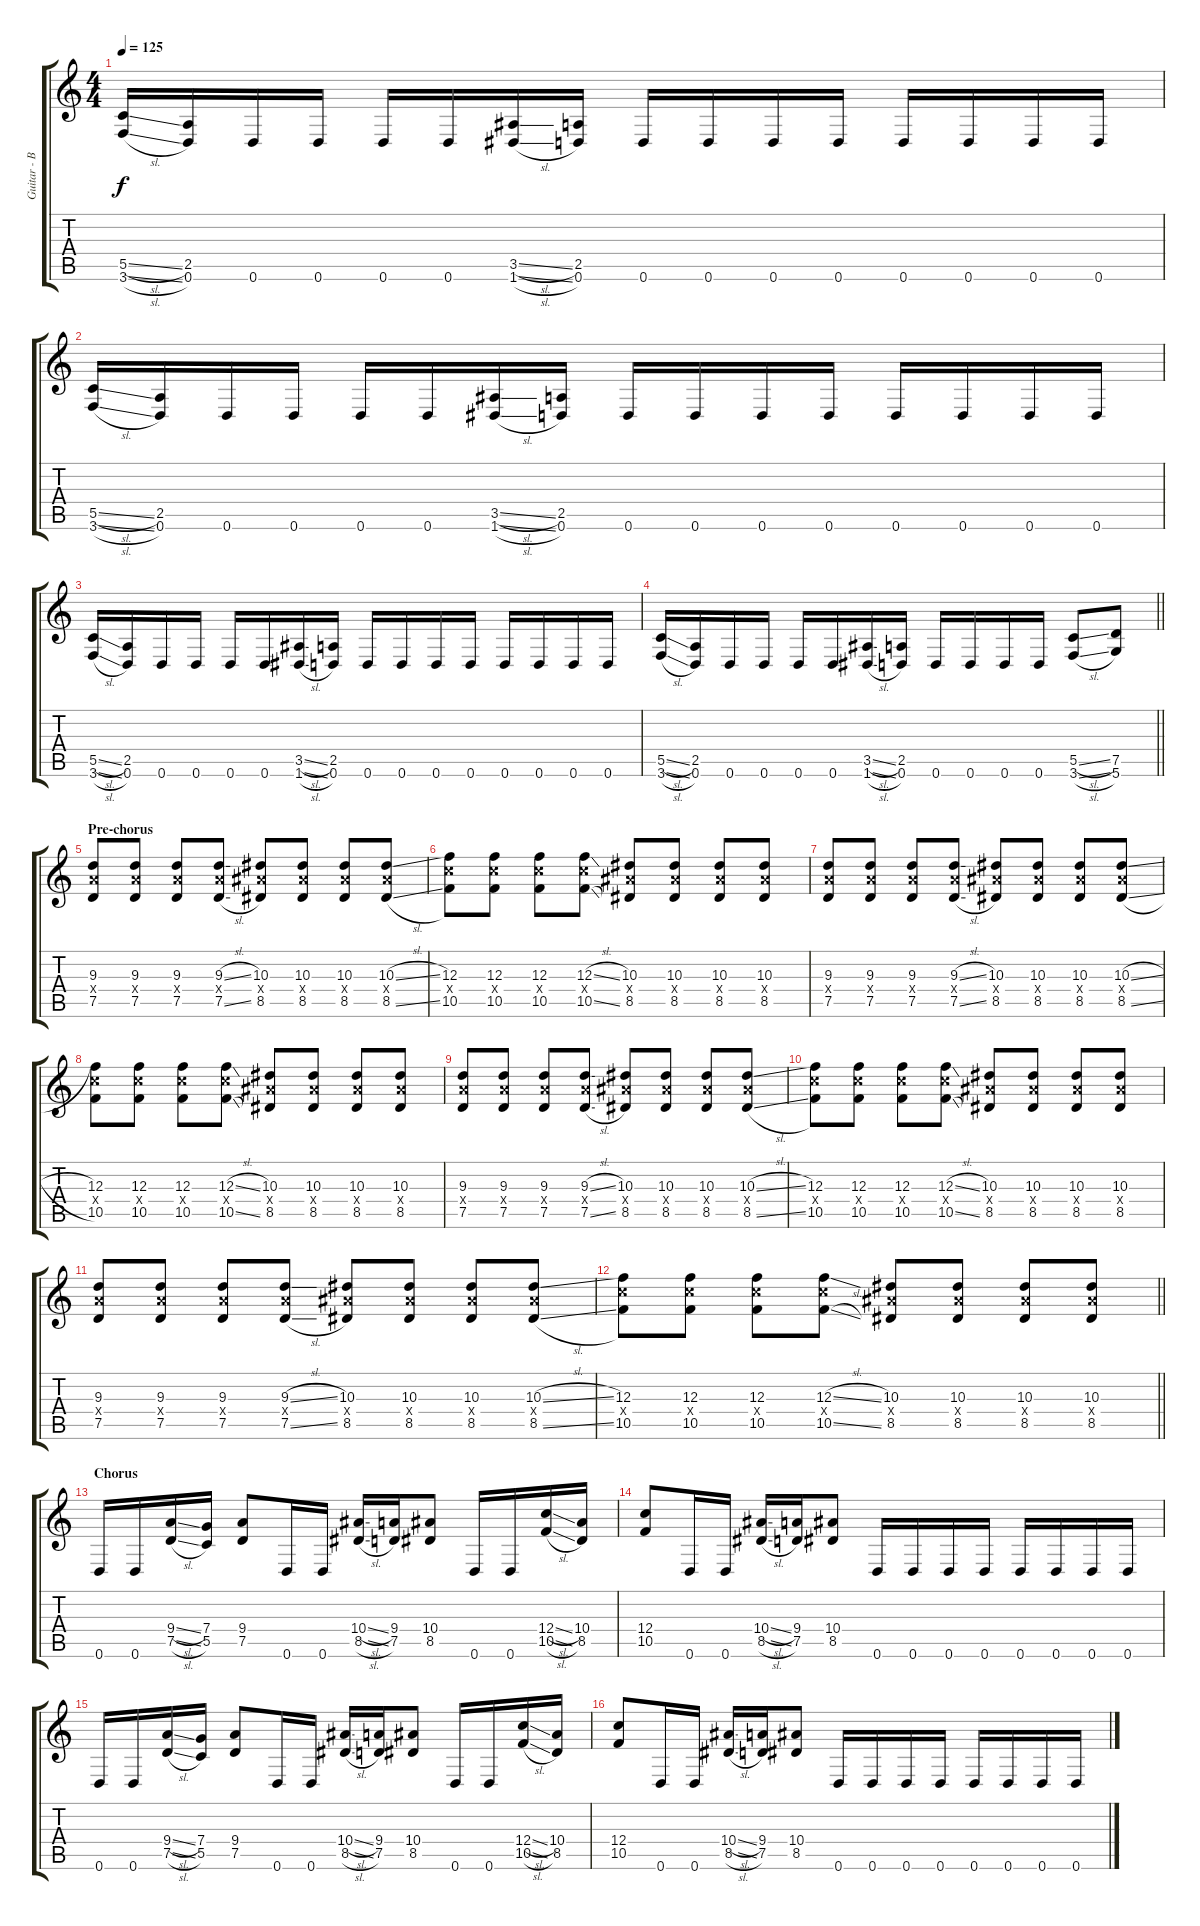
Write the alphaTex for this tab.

\track ("Guitar - Bernd \"Bernemann\" Kost" "Guitar - B") {instrument overdrivenguitar}
\staff {score tabs}
\tuning (D4 A3 F3 C3 G2 D2) {hide}
\ts (4 4)
\tempo 125
\clef g2
\ks c
(5.5{sl} 3.6{sl}).16{dy f} (2.5 0.6).16 0.6.16 0.6.16 0.6.16 0.6.16 (3.5{sl} 1.6{sl}).16 (2.5 0.6).16 0.6.16 0.6.16 0.6.16 0.6.16 0.6.16 0.6.16 0.6.16 0.6.16 |
(5.5{sl} 3.6{sl}).16 (2.5 0.6).16 0.6.16 0.6.16 0.6.16 0.6.16 (3.5{sl} 1.6{sl}).16 (2.5 0.6).16 0.6.16 0.6.16 0.6.16 0.6.16 0.6.16 0.6.16 0.6.16 0.6.16 |
(5.5{sl} 3.6{sl}).16 (2.5 0.6).16 0.6.16 0.6.16 0.6.16 0.6.16 (3.5{sl} 1.6{sl}).16 (2.5 0.6).16 0.6.16 0.6.16 0.6.16 0.6.16 0.6.16 0.6.16 0.6.16 0.6.16 |
\barLineRight lightlight
(5.5{sl} 3.6{sl}).16 (2.5 0.6).16 0.6.16 0.6.16 0.6.16 0.6.16 (3.5{sl} 1.6{sl}).16 (2.5 0.6).16 0.6.16 0.6.16 0.6.16 0.6.16 (5.5{sl} 3.6{sl}).8 (7.5 5.6).8 |
\section ("" "Pre-chorus")
(9.3 9.4{x} 7.5).8 (9.3 9.4{x} 7.5).8 (9.3 9.4{x} 7.5).8 (9.3{sl} 9.4{x} 7.5{sl}).8 (10.3 10.4{x} 8.5).8 (10.3 10.4{x} 8.5).8 (10.3 10.4{x} 8.5).8 (10.3{sl} 10.4{x} 8.5{sl}).8 |
(12.3 12.4{x} 10.5).8 (12.3 12.4{x} 10.5).8 (12.3 12.4{x} 10.5).8 (12.3{sl} 12.4{x} 10.5{sl}).8 (10.3 10.4{x} 8.5).8 (10.3 10.4{x} 8.5).8 (10.3 10.4{x} 8.5).8 (10.3 10.4{x} 8.5).8 |
(9.3 9.4{x} 7.5).8 (9.3 9.4{x} 7.5).8 (9.3 9.4{x} 7.5).8 (9.3{sl} 9.4{x} 7.5{sl}).8 (10.3 10.4{x} 8.5).8 (10.3 10.4{x} 8.5).8 (10.3 10.4{x} 8.5).8 (10.3{sl} 10.4{x} 8.5{sl}).8 |
(12.3 12.4{x} 10.5).8 (12.3 12.4{x} 10.5).8 (12.3 12.4{x} 10.5).8 (12.3{sl} 12.4{x} 10.5{sl}).8 (10.3 10.4{x} 8.5).8 (10.3 10.4{x} 8.5).8 (10.3 10.4{x} 8.5).8 (10.3 10.4{x} 8.5).8 |
(9.3 9.4{x} 7.5).8 (9.3 9.4{x} 7.5).8 (9.3 9.4{x} 7.5).8 (9.3{sl} 9.4{x} 7.5{sl}).8 (10.3 10.4{x} 8.5).8 (10.3 10.4{x} 8.5).8 (10.3 10.4{x} 8.5).8 (10.3{sl} 10.4{x} 8.5{sl}).8 |
(12.3 12.4{x} 10.5).8 (12.3 12.4{x} 10.5).8 (12.3 12.4{x} 10.5).8 (12.3{sl} 12.4{x} 10.5{sl}).8 (10.3 10.4{x} 8.5).8 (10.3 10.4{x} 8.5).8 (10.3 10.4{x} 8.5).8 (10.3 10.4{x} 8.5).8 |
(9.3 9.4{x} 7.5).8 (9.3 9.4{x} 7.5).8 (9.3 9.4{x} 7.5).8 (9.3{sl} 9.4{x} 7.5{sl}).8 (10.3 10.4{x} 8.5).8 (10.3 10.4{x} 8.5).8 (10.3 10.4{x} 8.5).8 (10.3{sl} 10.4{x} 8.5{sl}).8 |
\barLineRight lightlight
(12.3 12.4{x} 10.5).8 (12.3 12.4{x} 10.5).8 (12.3 12.4{x} 10.5).8 (12.3{sl} 12.4{x} 10.5{sl}).8 (10.3 10.4{x} 8.5).8 (10.3 10.4{x} 8.5).8 (10.3 10.4{x} 8.5).8 (10.3 10.4{x} 8.5).8 |
\section ("" "Chorus")
0.6.16 0.6.16 (9.4{sl} 7.5{sl}).16 (7.4 5.5).16 (9.4 7.5).8 0.6.16 0.6.16 (10.4{sl} 8.5{sl}).16 (9.4 7.5).16 (10.4 8.5).8 0.6.16 0.6.16 (12.4{sl} 10.5{sl}).16 (10.4 8.5).16 |
(12.4 10.5).8 0.6.16 0.6.16 (10.4{sl} 8.5{sl}).16 (9.4 7.5).16 (10.4 8.5).8 0.6.16 0.6.16 0.6.16 0.6.16 0.6.16 0.6.16 0.6.16 0.6.16 |
0.6.16 0.6.16 (9.4{sl} 7.5{sl}).16 (7.4 5.5).16 (9.4 7.5).8 0.6.16 0.6.16 (10.4{sl} 8.5{sl}).16 (9.4 7.5).16 (10.4 8.5).8 0.6.16 0.6.16 (12.4{sl} 10.5{sl}).16 (10.4 8.5).16 |
(12.4 10.5).8 0.6.16 0.6.16 (10.4{sl} 8.5{sl}).16 (9.4 7.5).16 (10.4 8.5).8 0.6.16 0.6.16 0.6.16 0.6.16 0.6.16 0.6.16 0.6.16 0.6.16
